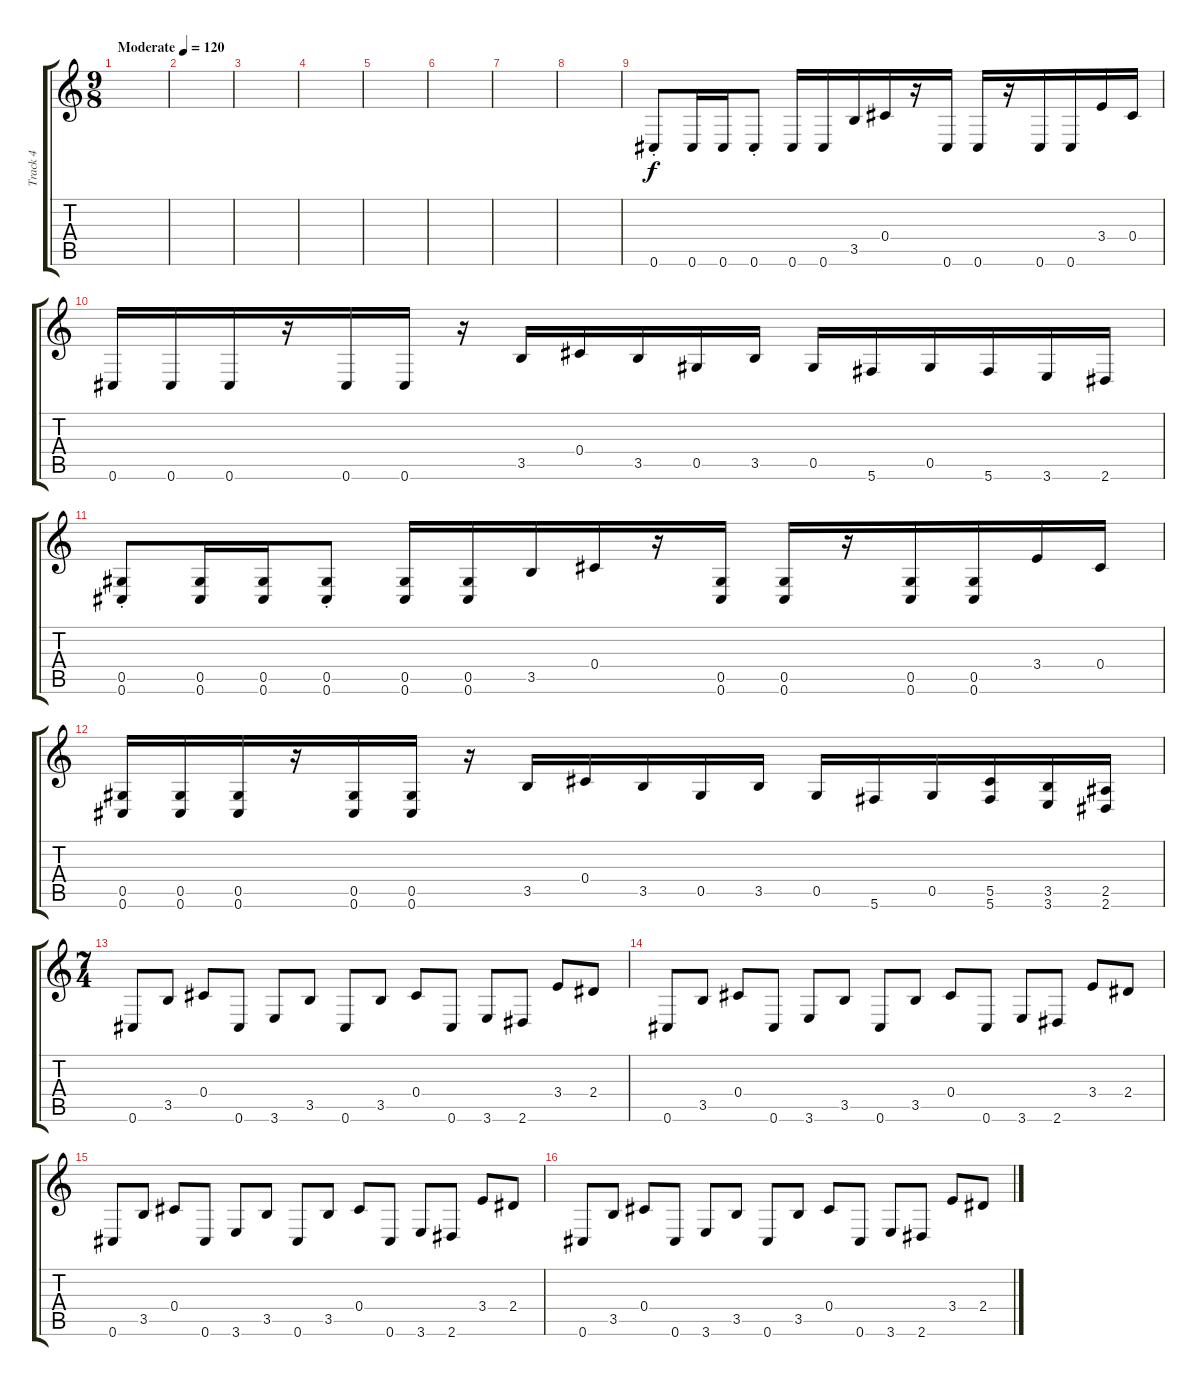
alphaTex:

\track ("Track 4" "Track 4") {instrument distortionguitar}
\staff {score tabs}
\tuning (Eb4 Bb3 Gb3 Db3 Ab2 Db2) {hide}
\ts (9 8)
\tempo (120 "Moderate")
\clef g2
\ks c
|
|
|
|
|
|
|
|
0.6{st}.8 0.6.16 0.6.16 0.6{st}.8 0.6.16 0.6.16 3.5.16 0.4.16 r.16 0.6.16 0.6.16 r.16 0.6.16 0.6.16 3.4.16 0.4.16 |
0.6.16 0.6.16 0.6.16 r.16 0.6.16 0.6.16 r.16 3.5.16 0.4.16 3.5.16 0.5.16 3.5.16 0.5.16 5.6.16 0.5.16 5.6.16 3.6.16 2.6.16 |
(0.5{st} 0.6{st}).8 (0.5 0.6).16 (0.5 0.6).16 (0.5{st} 0.6{st}).8 (0.5 0.6).16 (0.5 0.6).16 3.5.16 0.4.16 r.16 (0.5 0.6).16 (0.5 0.6).16 r.16 (0.5 0.6).16 (0.5 0.6).16 3.4.16 0.4.16 |
(0.5 0.6).16 (0.5 0.6).16 (0.5 0.6).16 r.16 (0.5 0.6).16 (0.5 0.6).16 r.16 3.5.16 0.4.16 3.5.16 0.5.16 3.5.16 0.5.16 5.6.16 0.5.16 (5.5 5.6).16 (3.5 3.6).16 (2.5 2.6).16 |
\ts (7 4)
0.6.8 3.5.8 0.4.8 0.6.8 3.6.8 3.5.8 0.6.8 3.5.8 0.4.8 0.6.8 3.6.8 2.6.8 3.4.8 2.4.8 |
0.6.8 3.5.8 0.4.8 0.6.8 3.6.8 3.5.8 0.6.8 3.5.8 0.4.8 0.6.8 3.6.8 2.6.8 3.4.8 2.4.8 |
0.6.8 3.5.8 0.4.8 0.6.8 3.6.8 3.5.8 0.6.8 3.5.8 0.4.8 0.6.8 3.6.8 2.6.8 3.4.8 2.4.8 |
0.6.8 3.5.8 0.4.8 0.6.8 3.6.8 3.5.8 0.6.8 3.5.8 0.4.8 0.6.8 3.6.8 2.6.8 3.4.8 2.4.8
